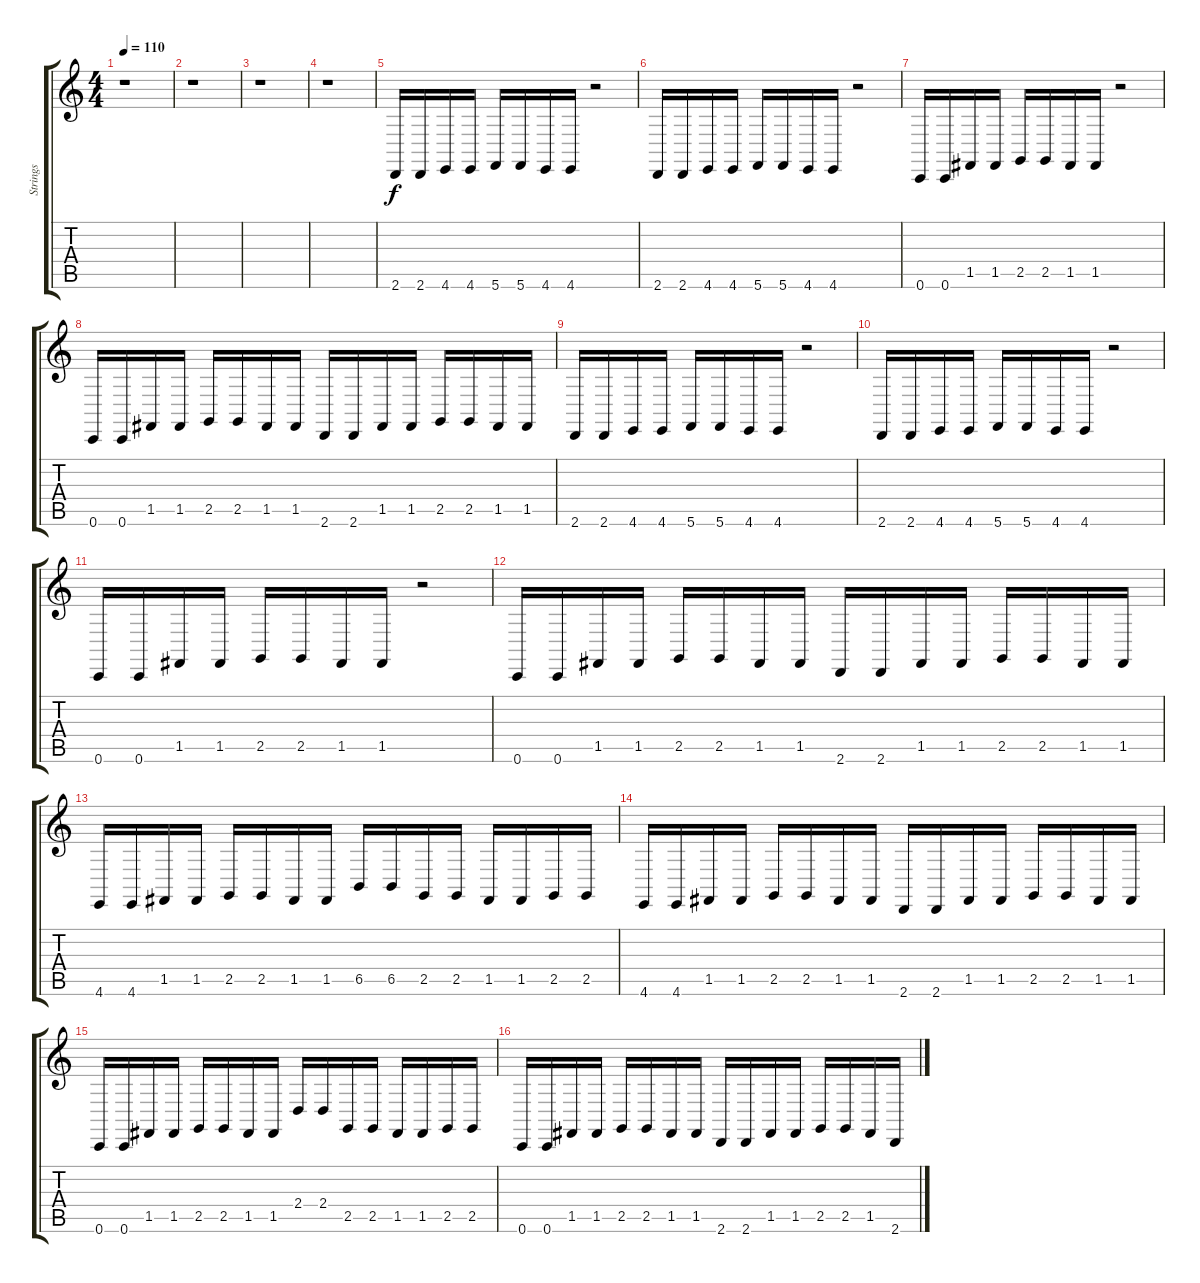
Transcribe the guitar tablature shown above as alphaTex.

\track ("Strings" "Strings") {instrument stringensemble1}
\staff {score tabs}
\tuning (C4 A3 F3 C3 F2 C2) {hide}
\ts (4 4)
\tempo 110
\clef g2
\ks c
r.1{dy f} |
r.1 |
r.1 |
r.1 |
2.6.16 2.6.16 4.6.16 4.6.16 5.6.16 5.6.16 4.6.16 4.6.16 r.2 |
2.6.16 2.6.16 4.6.16 4.6.16 5.6.16 5.6.16 4.6.16 4.6.16 r.2 |
0.6.16 0.6.16 1.5.16 1.5.16 2.5.16 2.5.16 1.5.16 1.5.16 r.2 |
0.6.16 0.6.16 1.5.16 1.5.16 2.5.16 2.5.16 1.5.16 1.5.16 2.6.16 2.6.16 1.5.16 1.5.16 2.5.16 2.5.16 1.5.16 1.5.16 |
2.6.16 2.6.16 4.6.16 4.6.16 5.6.16 5.6.16 4.6.16 4.6.16 r.2 |
2.6.16 2.6.16 4.6.16 4.6.16 5.6.16 5.6.16 4.6.16 4.6.16 r.2 |
0.6.16 0.6.16 1.5.16 1.5.16 2.5.16 2.5.16 1.5.16 1.5.16 r.2 |
0.6.16 0.6.16 1.5.16 1.5.16 2.5.16 2.5.16 1.5.16 1.5.16 2.6.16 2.6.16 1.5.16 1.5.16 2.5.16 2.5.16 1.5.16 1.5.16 |
4.6.16 4.6.16 1.5.16 1.5.16 2.5.16 2.5.16 1.5.16 1.5.16 6.5.16 6.5.16 2.5.16 2.5.16 1.5.16 1.5.16 2.5.16 2.5.16 |
4.6.16 4.6.16 1.5.16 1.5.16 2.5.16 2.5.16 1.5.16 1.5.16 2.6.16 2.6.16 1.5.16 1.5.16 2.5.16 2.5.16 1.5.16 1.5.16 |
0.6.16 0.6.16 1.5.16 1.5.16 2.5.16 2.5.16 1.5.16 1.5.16 2.4.16 2.4.16 2.5.16 2.5.16 1.5.16 1.5.16 2.5.16 2.5.16 |
0.6.16 0.6.16 1.5.16 1.5.16 2.5.16 2.5.16 1.5.16 1.5.16 2.6.16 2.6.16 1.5.16 1.5.16 2.5.16 2.5.16 1.5.16 2.6.16
